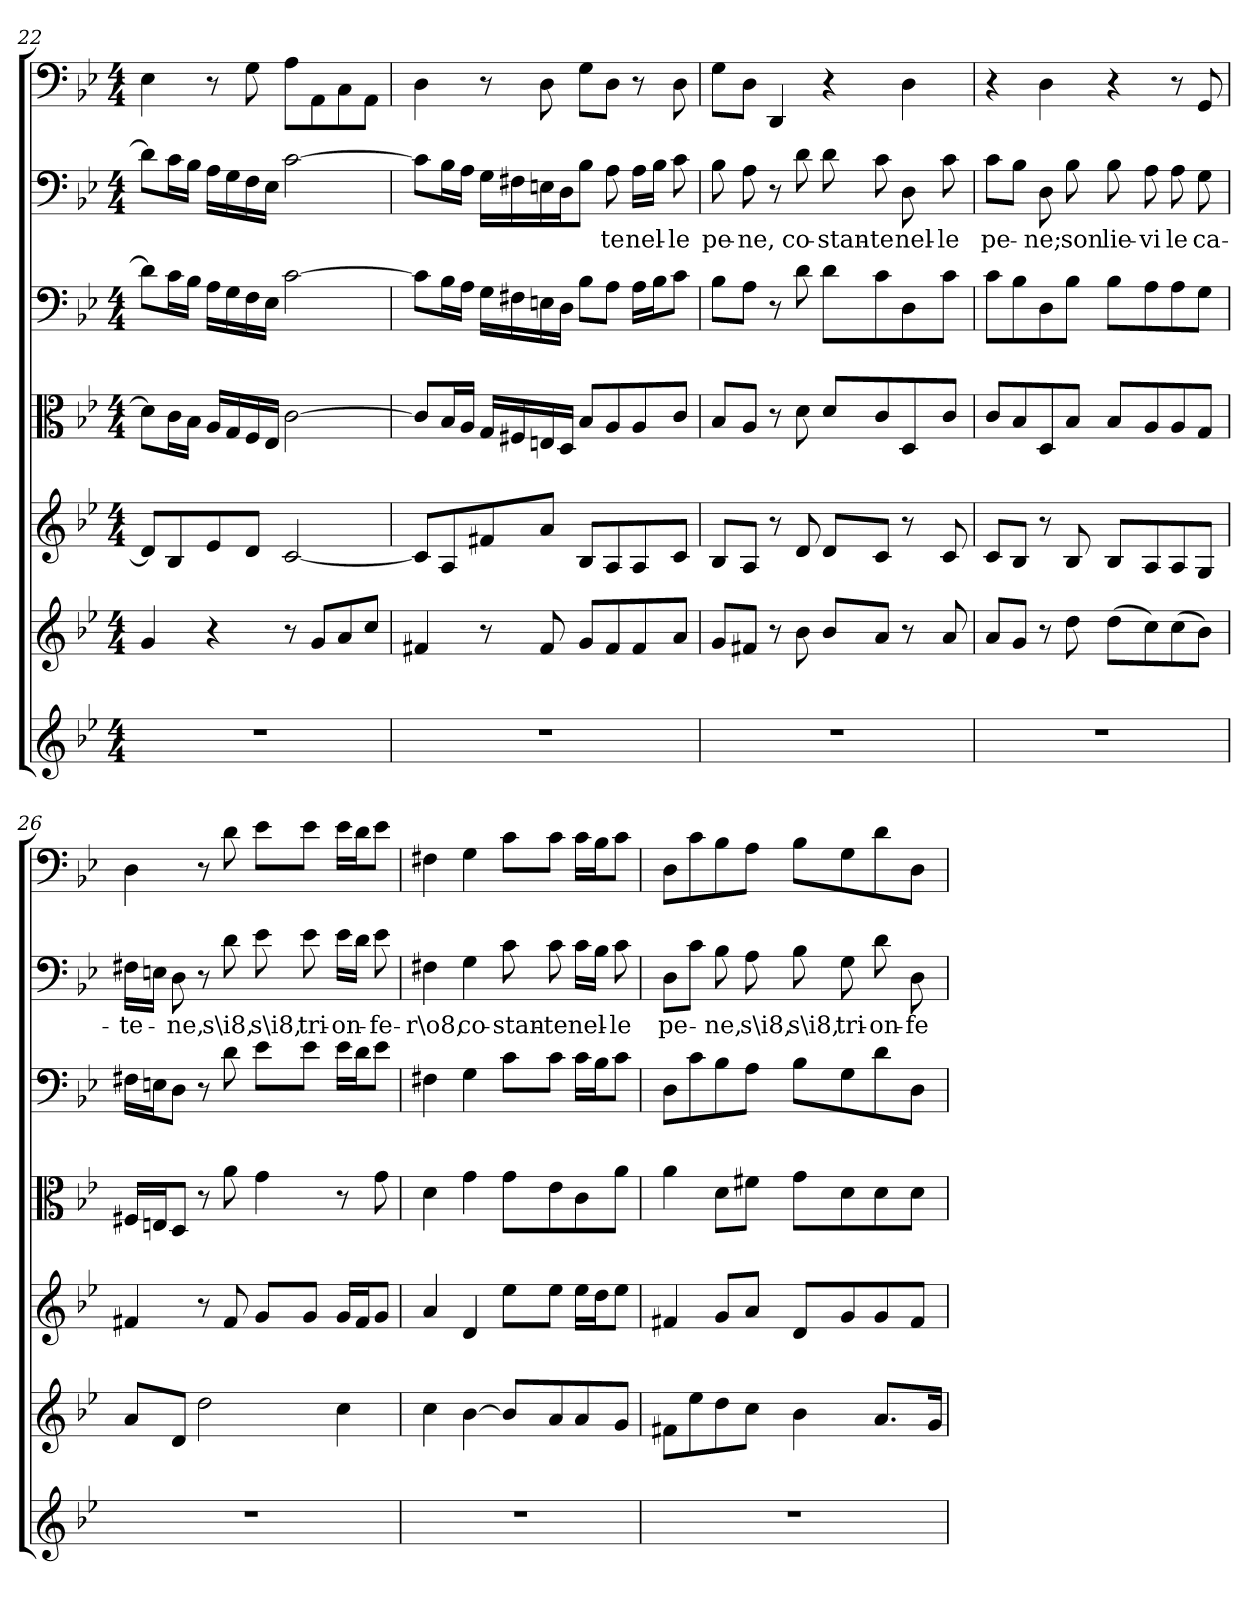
**kern	**kern	**kern	**kern	**kern	**kern	**text	**kern
*part7	*part6	*part5	*part4	*part3	*part2	*part2	*part1
*staff7	*staff6	*staff5	*staff4	*staff3	*staff2	*staff2	*staff1
*clefG2	*clefG2	*clefG2	*clefC3	*clefF4	*clefF4	*	*clefF4
*k[b-e-]	*k[b-e-]	*k[b-e-]	*k[b-e-]	*k[b-e-]	*k[b-e-]	*	*k[b-e-]
*g:	*g:	*g:	*g:	*g:	*g:	*	*g:
*M4/4	*M4/4	*M4/4	*M4/4	*M4/4	*M4/4	*	*M4/4
=22	=22	=22	=22	=22	=22	=22	=22
1r	4g/	8d/L]	8d\L]	8d\L]	8d\L]	.	4E-\
.	.	8B-/	16c\L	16c\L	16c\L	.	.
.	.	.	16B-\JJ	16B-\JJ	16B-\JJ	.	.
.	4r	8e-/	16A/LL	16A\LL	16A\LL	.	8r
.	.	.	16G/	16G\	16G\	.	.
.	.	8d/J	16F/	16F\	16F\	.	8G\
.	.	.	16E-/JJ	16E-\JJ	16E-\JJ	.	.
.	8r	[2c/	[2c\	[2c\	[2c\	.	8A\L
.	8g/L	.	.	.	.	.	8AA\
.	8a/	.	.	.	.	.	8C\
.	8cc/J	.	.	.	.	.	8AA\J
=23	=23	=23	=23	=23	=23	=23	=23
1r	4f#X/	8c/L]	8c/L]	8c\L]	8c\L]	.	4D\
.	.	8A/	16B-/L	16B-\L	16B-\L	.	.
.	.	.	16A/JJ	16A\JJ	16A\JJ	.	.
.	8r	8f#X/	16G/LL	16G\LL	16G\LL	.	8r
.	.	.	16F#X/	16F#X\	16F#X\	.	.
.	8f#/	8a/J	16En/	16En\	16En\	.	8D\
.	.	.	16D/JJ	16D\JJ	16D\J	.	.
.	8g/L	8B-/L	8B-/L	8B-\L	8B-\J	.	8G\L
.	8f#/	8A/	8A/	8A\J	8A\	-te	8D\J
.	8f#/	8A/	8A/	16A\LL	16A\LL	nel-	8r
.	.	.	.	16B-\J	16B-\JJ	.	.
.	8a/J	8c/J	8c/J	8c\J	8c\	-le	8D\
=24	=24	=24	=24	=24	=24	=24	=24
1r	8g/L	8B-/L	8B-/L	8B-\L	8B-\	pe-	8G\L
.	8f#X/J	8A/J	8A/J	8A\J	8A\	-ne,	8D\J
.	8r	8r	8r	8r	8r	.	4DD/
.	8b-\	8d/	8d\	8d\	8d\	co-	.
.	8b-/L	8d/L	8d/L	8d\L	8d\	-stan-	4r
.	8a/J	8c/J	8c/	8c\	8c\	-te	.
.	8r	8r	8D/	8D\	8D\	nel-	4D\
.	8a/	8c/	8c/J	8c\J	8c\	-le	.
=25	=25	=25	=25	=25	=25	=25	=25
1r	8a/L	8c/L	8c/L	8c\L	8c\L	pe-	4r
.	8g/J	8B-/J	8B-/	8B-\	8B-\J	.	.
.	8r	8r	8D/	8D\	8D\	-ne;	4D\
.	8dd\	8B-/	8B-/J	8B-\J	8B-\	son	.
.	(8dd\L	8B-/L	8B-/L	8B-\L	8B-\	lie-	4r
.	8cc\)	8A/	8A/	8A\	8A\	-vi	.
.	(8cc\	8A/	8A/	8A\	8A\	le	8r
.	8b-\J)	8G/J	8G/J	8G\J	8G\	ca-	8GG/
=26	=26	=26	=26	=26	=26	=26	=26
1r	8a/L	4f#X/	16F#X/LL	16F#X\LL	16F#X\LL	-te-	4D\
.	.	.	16En/J	16En\J	16En\JJ	.	.
.	8d/J	.	8D/J	8D\J	8D\	-ne,	.
.	2dd\	8r	8r	8r	8r	.	8r
.	.	8f#/	8a\	8d\	8d\	s\i8,	8d\
.	.	8g/L	4g\	8e-\L	8e-\	s\i8,	8e-\L
.	.	8g/J	.	8e-\J	8e-\	tri-	8e-\J
.	4cc\	16g/LL	8r	16e-\LL	16e-\LL	-on-	16e-\LL
.	.	16f#/J	.	16d\J	16d\JJ	.	16d\J
.	.	8g/J	8g\	8e-\J	8e-\	-fe-	8e-\J
=27	=27	=27	=27	=27	=27	=27	=27
1r	4cc\	4a/	4d\	4F#X\	4F#X\	-r\o8,	4F#X\
.	[4b-\	4d/	4g\	4G\	4G\	co-	4G\
.	8b-/L]	8ee-\L	8g\L	8c\L	8c\	-stan-	8c\L
.	8a/	8ee-\J	8e-\	8c\J	8c\	-te	8c\J
.	8a/	16ee-\LL	8c\	16c\LL	16c\LL	nel-	16c\LL
.	.	16dd\J	.	16B-\J	16B-\JJ	.	16B-\J
.	8g/J	8ee-\J	8a\J	8c\J	8c\	-le	8c\J
=28	=28	=28	=28	=28	=28	=28	=28
1r	8f#X\L	4f#X/	4a\	8D\L	8D\L	pe-	8D\L
.	8ee-\	.	.	8c\	8c\J	.	8c\
.	8dd\	8g/L	8d\L	8B-\	8B-\	-ne,	8B-\
.	8cc\J	8a/J	8f#X\J	8A\J	8A\	s\i8,	8A\J
.	4b-\	8d/L	8g\L	8B-\L	8B-\	s\i8,	8B-\L
.	.	8g/	8d\	8G\	8G\	tri-	8G\
.	8.a/L	8g/	8d\	8d\	8d\	-on-	8d\
.	.	8f#/J	8d\J	8D\J	8D\	-fe-	8D\J
.	16g/Jk	.	.	.	.	.	.
=	=	=	=	=	=	=	=
*-	*-	*-	*-	*-	*-	*-	*-
